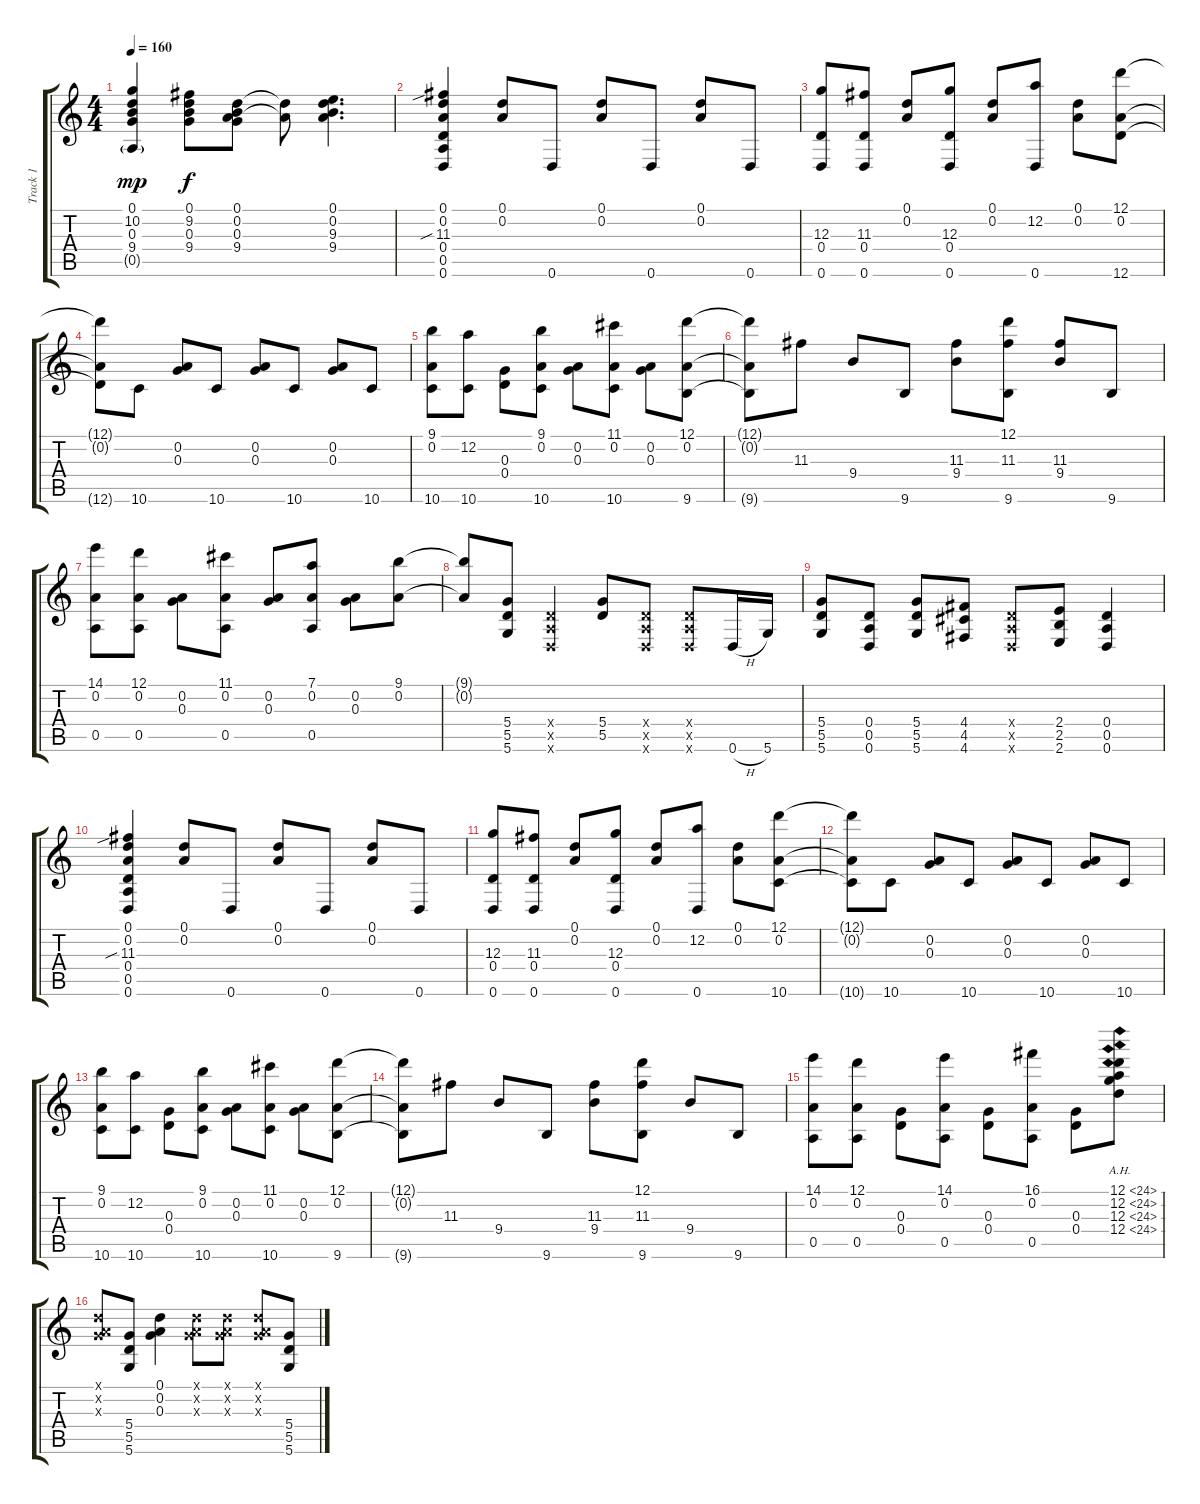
\track ("Track 1" "Track 1") {instrument acousticguitarnylon}
\staff {score tabs}
\tuning (D4 A3 G3 D3 A2 D2) {hide}
\ts (4 4)
\tempo 160
\clef g2
\ks c
(0.1 10.2 0.3 9.4 0.5{g}).4{dy mp} (0.1 9.2 0.3 9.4).8{dy f} (0.1 0.2 0.3 9.4).8 (0.1{t} 0.2{t}).8 (0.1 0.2 9.3 9.4).4{d} |
(0.1 0.2 11.3{sib} 0.4 0.5 0.6).4 (0.1 0.2).8 0.6.8 (0.1 0.2).8 0.6.8 (0.1 0.2).8 0.6.8 |
(12.3 0.4 0.6).8 (11.3 0.4 0.6).8 (0.1 0.2).8 (12.3 0.4 0.6).8 (0.1 0.2).8 (12.2 0.6).8 (0.1 0.2).8 (12.1 0.2 12.6).8 |
(12.1{t} 0.2{t} 12.6{t}).8 10.6.8 (0.2 0.3).8 10.6.8 (0.2 0.3).8 10.6.8 (0.2 0.3).8 10.6.8 |
(9.1 0.2 10.6).8 (12.2 10.6).8 (0.3 0.4).8 (9.1 0.2 10.6).8 (0.2 0.3).8 (11.1 0.2 10.6).8 (0.2 0.3).8 (12.1 0.2 9.6).8 |
(12.1{t} 0.2{t} 9.6{t}).8 11.3.8 9.4.8 9.6.8 (11.3 9.4).8 (12.1 11.3 9.6).8 (11.3 9.4).8 9.6.8 |
(14.1 0.2 0.5).8 (12.1 0.2 0.5).8 (0.2 0.3).8 (11.1 0.2 0.5).8 (0.2 0.3).8 (7.1 0.2 0.5).8 (0.2 0.3).8 (9.1 0.2).8 |
(9.1{t} 0.2{t}).8 (5.4 5.5 5.6).8 (0.4{x} 0.5{x} 0.6{x}).4 (5.4 5.5).8 (0.4{x} 0.5{x} 0.6{x}).8 (0.4{x} 0.5{x} 0.6{x}).8 0.6{h}.16 5.6.16 |
(5.4 5.5 5.6).8 (0.4 0.5 0.6).8 (5.4 5.5 5.6).8 (4.4 4.5 4.6).8 (0.4{x} 0.5{x} 0.6{x}).8 (2.4 2.5 2.6).8 (0.4 0.5 0.6).4 |
(0.1 0.2 11.3{sib} 0.4 0.5 0.6).4 (0.1 0.2).8 0.6.8 (0.1 0.2).8 0.6.8 (0.1 0.2).8 0.6.8 |
(12.3 0.4 0.6).8 (11.3 0.4 0.6).8 (0.1 0.2).8 (12.3 0.4 0.6).8 (0.1 0.2).8 (12.2 0.6).8 (0.1 0.2).8 (12.1 0.2 10.6).8 |
(12.1{t} 0.2{t} 10.6{t}).8 10.6.8 (0.2 0.3).8 10.6.8 (0.2 0.3).8 10.6.8 (0.2 0.3).8 10.6.8 |
(9.1 0.2 10.6).8 (12.2 10.6).8 (0.3 0.4).8 (9.1 0.2 10.6).8 (0.2 0.3).8 (11.1 0.2 10.6).8 (0.2 0.3).8 (12.1 0.2 9.6).8 |
(12.1{t} 0.2{t} 9.6{t}).8 11.3.8 9.4.8 9.6.8 (11.3 9.4).8 (12.1 11.3 9.6).8 9.4.8 9.6.8 |
(14.1 0.2 0.5).8 (12.1 0.2 0.5).8 (0.3 0.4).8 (14.1 0.2 0.5).8 (0.3 0.4).8 (16.1 0.2 0.5).8 (0.3 0.4).8 (12.1{ah 12} 12.2{ah 12} 12.3{ah 12} 12.4{ah 12}).8 |
(0.1{x} 0.2{x} 0.3{x}).8 (5.4 5.5 5.6).8 (0.1 0.2 0.3).4 (0.1{x} 0.2{x} 0.3{x}).8 (0.1{x} 0.2{x} 0.3{x}).8 (0.1{x} 0.2{x} 0.3{x}).8 (5.4 5.5 5.6).8
